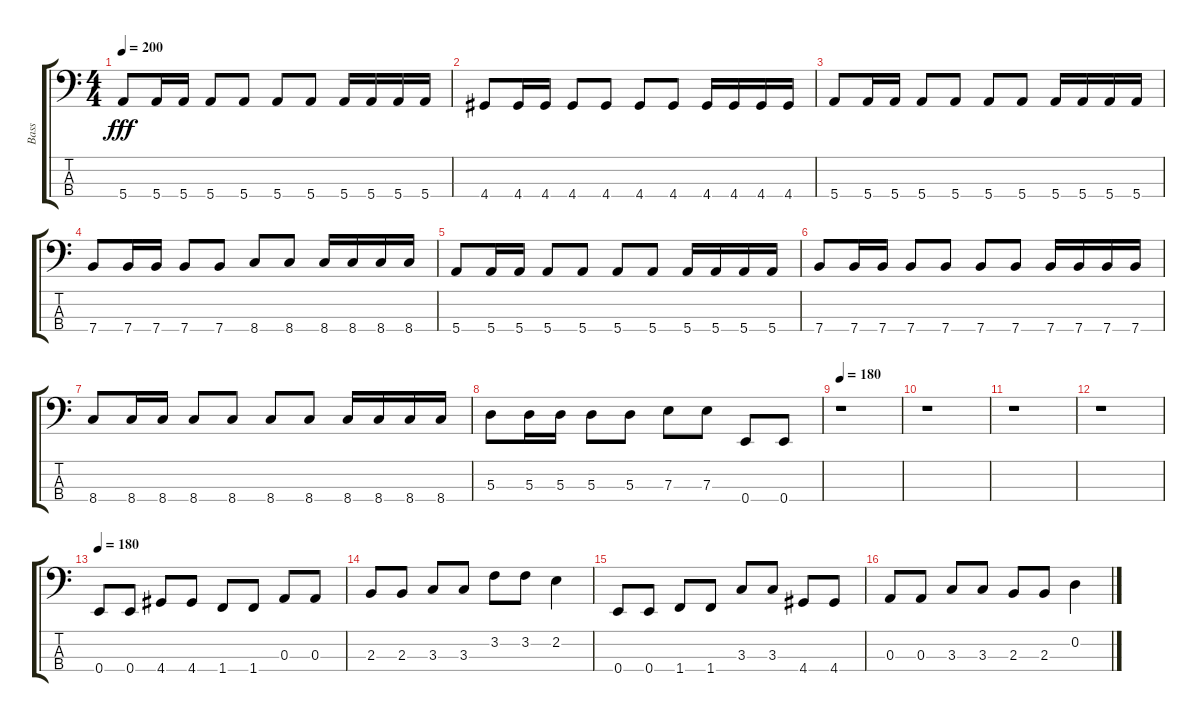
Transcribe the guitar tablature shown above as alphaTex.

\track ("Bass" "Bass") {instrument electricbasspick}
\staff {score tabs}
\tuning (G2 D2 A1 E1) {hide}
\ts (4 4)
\tempo 200
\clef f4
\ks c
5.4.8{dy fff} 5.4.16 5.4.16 5.4.8 5.4.8 5.4.8 5.4.8 5.4.16 5.4.16 5.4.16 5.4.16 |
4.4.8 4.4.16 4.4.16 4.4.8 4.4.8 4.4.8 4.4.8 4.4.16 4.4.16 4.4.16 4.4.16 |
5.4.8 5.4.16 5.4.16 5.4.8 5.4.8 5.4.8 5.4.8 5.4.16 5.4.16 5.4.16 5.4.16 |
7.4.8 7.4.16 7.4.16 7.4.8 7.4.8 8.4.8 8.4.8 8.4.16 8.4.16 8.4.16 8.4.16 |
5.4.8 5.4.16 5.4.16 5.4.8 5.4.8 5.4.8 5.4.8 5.4.16 5.4.16 5.4.16 5.4.16 |
7.4.8 7.4.16 7.4.16 7.4.8 7.4.8 7.4.8 7.4.8 7.4.16 7.4.16 7.4.16 7.4.16 |
8.4.8 8.4.16 8.4.16 8.4.8 8.4.8 8.4.8 8.4.8 8.4.16 8.4.16 8.4.16 8.4.16 |
5.3.8 5.3.16 5.3.16 5.3.8 5.3.8 7.3.8 7.3.8 0.4.8 0.4.8 |
\tempo 180
r.1 |
r.1 |
r.1 |
r.1 |
\tempo 180
0.4.8 0.4.8 4.4.8 4.4.8 1.4.8 1.4.8 0.3.8 0.3.8 |
2.3.8 2.3.8 3.3.8 3.3.8 3.2.8 3.2.8 2.2.4 |
0.4.8 0.4.8 1.4.8 1.4.8 3.3.8 3.3.8 4.4.8 4.4.8 |
0.3.8 0.3.8 3.3.8 3.3.8 2.3.8 2.3.8 0.2.4
